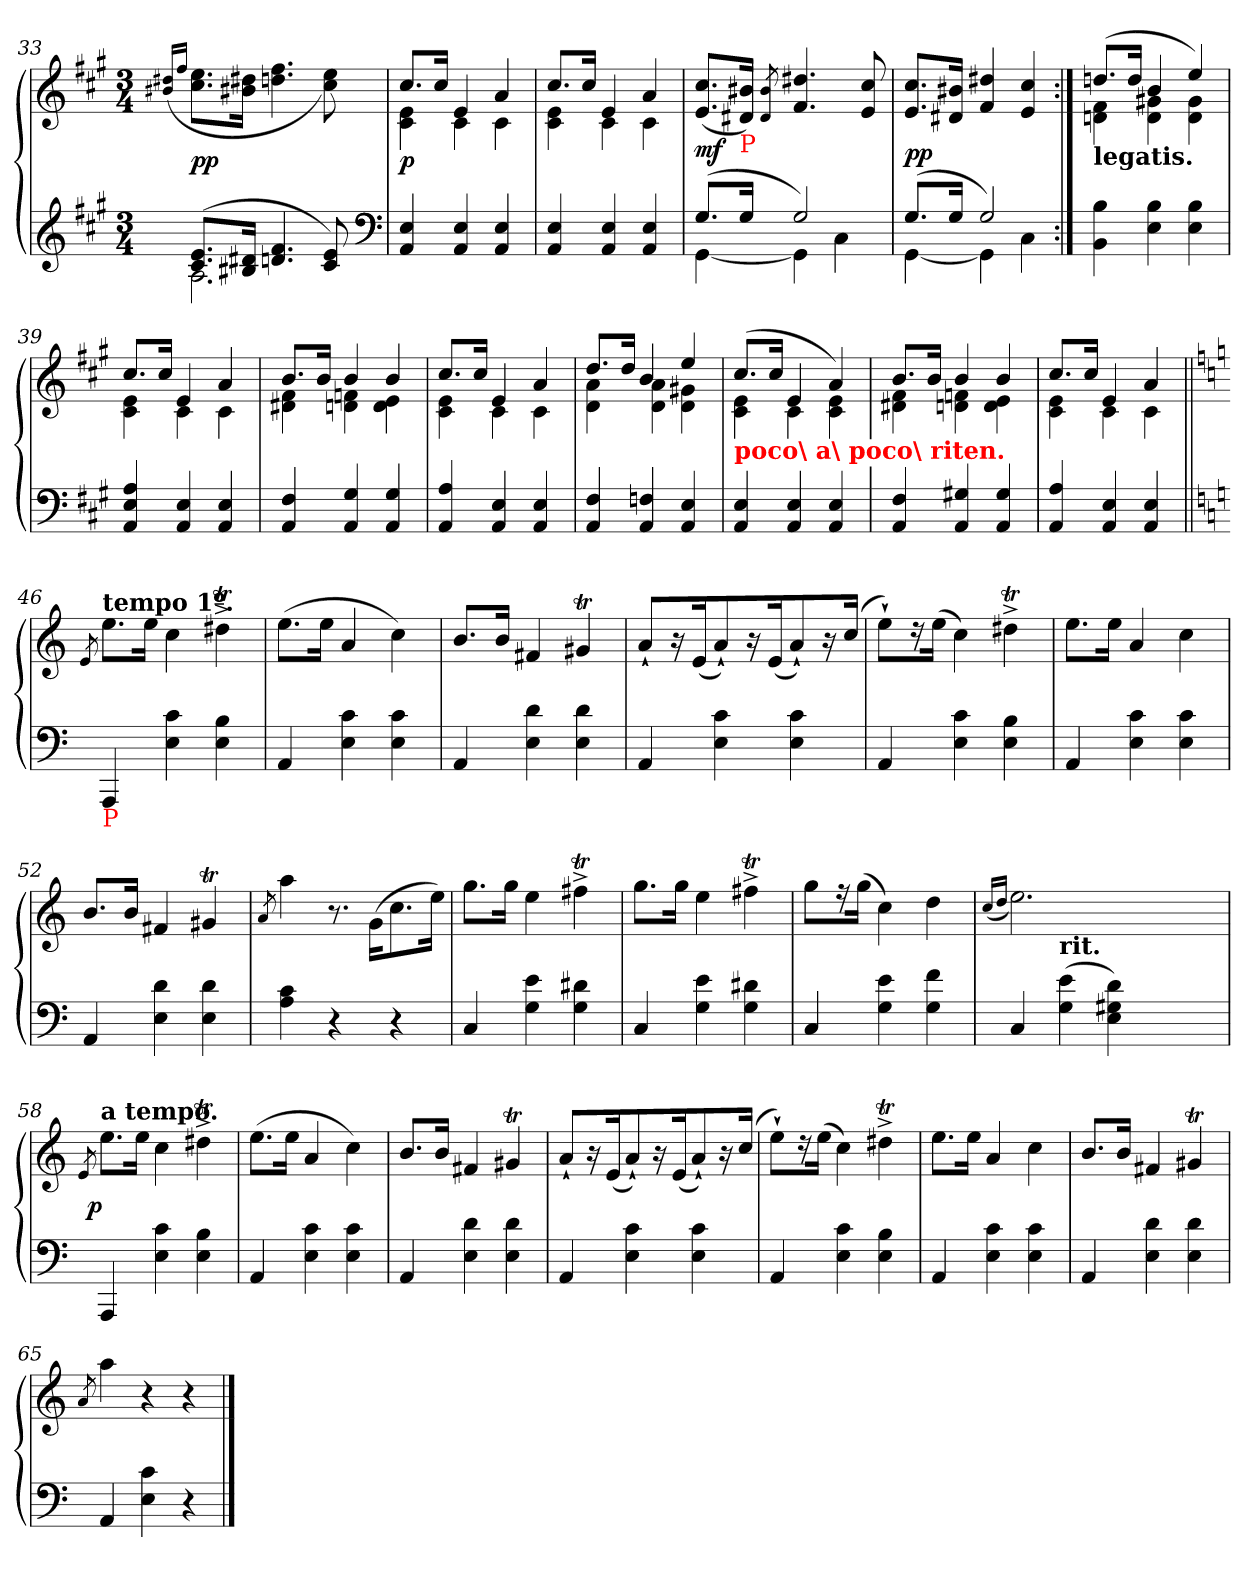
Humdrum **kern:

**kern	**kern	**dynam
*part1	*part1	*part1
*staff2	*staff1	*staff1/2
*clefG2	*clefG2	*
*k[f#c#g#]	*k[f#c#g#]	*
*M3/4	*M3/4	*
=33	=33	=33
.	(>16qqdd#X/ 16qqb#X/LL	.
.	16qqff#JJ	.
*^	*	*
(>8.e 8.c#L	2.A	8.ee 8.cc#L	pp
16d#X 16B#XJk	.	16dd# 16b#Jk	.
4.f# 4.dn	.	4.ff# 4.ddn	.
8e 8c#)	.	8ee 8cc#)	.
*v	*v	*	*
*clefF4	*	*
=34	=34	=34
*	*^	*
4E 4AA	8.cc#L	4e 4c#	p
.	16cc#Jk	.	.
4E 4AA	4e	4c#	.
4E 4AA	4a	4c#	.
=35	=35	=35	=35
4E 4AA	8.cc#L	4e 4c#	.
.	16cc#Jk	.	.
4E 4AA	4e	4c#	.
4E 4AA	4a	4c#	.
*	*v	*v	*
=36	=36	=36
*^	*	*
(>8.G#L	[4GG#	(<8.cc# 8.eL	mf
!	!	!LO:TX:b:color=red:t=P	!
16G#Jk	.	16b#X 16d#XJk)	.
.	.	8qb#/ 8qd#/	.
2G#)	4GG#]	4.dd#X 4.f#	.
.	4C#	.	.
.	.	8cc# 8e	.
=37	=37	=37	=37
(>8.G#L	[4GG#	8.cc# 8.eL	pp
16G#Jk	.	16b#X 16d#XJk	.
2G#)	4GG#]	4dd#X 4f#	.
.	4C#	4cc# 4e	.
=38:|!	=38:|!	=38:|!	=38:|!
*	*	*^	*
!	!	!LO:TX:b:B:t=legatis.	!	!
*v	*v	*	*	*
4B 4BB	(>8.ddnL	4f# 4dn	.
.	16ddJk	.	.
4B 4E	4b	4g#X 4d	.
4B 4E	4ee)	4g# 4d	.
=39	=39	=39	=39
4A/ 4E/ 4AA/	8.cc#L	4e 4c#	.
.	16cc#Jk	.	.
4E 4AA	4e	4c#	.
4E 4AA	4a	4c#	.
=40	=40	=40	=40
4F#/ 4AA/	8.bL	4f# 4d#X	.
.	16bJk	.	.
4G#/ 4AA/	4b	4fn 4dn	.
4G#/ 4AA/	4b	4e 4d	.
=41	=41	=41	=41
4A/ 4AA/	8.cc#L	4e 4c#	.
.	16cc#Jk	.	.
4E 4AA	4e	4c#	.
4E 4AA	4a	4c#	.
=42	=42	=42	=42
4F# 4AA	8.ddL	4a 4d	.
.	16ddJk	.	.
4Fn 4AA	4b	4a 4d	.
4E 4AA	4ee	4g#X 4d	.
=43	=43	=43	=43
!	!LO:TX:b:B:color=red:t=poco\ a\ poco\ riten.	!	!
4E 4AA	(>8.cc#L	4e 4c#	.
.	16cc#Jk	.	.
4E 4AA	4e	4c#	.
4E 4AA	4a)	4e 4c#	.
=44	=44	=44	=44
4F#/ 4AA/	8.bL	4f# 4d#X	.
.	16bJk	.	.
4G#X/ 4AA/	4b	4fn 4dn	.
4G#/ 4AA/	4b	4e 4d	.
=45	=45	=45	=45
4A/ 4AA/	8.cc#L	4e 4c#	.
.	16cc#Jk	.	.
4E 4AA	4e	4c#	.
4E 4AA	4a	4c#	.
*	*v	*v	*
=46||	=46||	=46||
*k[]	*k[]	*
.	8qe	.
!	!LO:TX:a:B:t=tempo 1º.	!
!LO:TX:b:color=red:t=P	!	!
4AAA	8.eeL	.
.	16eeJk	.
4c 4E	4cc	.
4B 4E	4dd#Xt^<	.
=47	=47	=47
4AA	(>8.eeL	.
.	16eeJk	.
4c 4E	4a/	.
4c 4E	4cc)	.
=48	=48	=48
4AA	8.b/L	.
.	16bJk	.
4d 4E	4f#X	.
4d 4E	4g#Xt	.
=49	=49	=49
4AA	8a`<L	.
.	16r	.
.	(<16ek	.
4c 4E	8a`<)	.
.	16r	.
.	(<16ek	.
4c 4E	8a`<)	.
.	16r	.
.	(>16ccJk	.
=50	=50	=50
4AA	8ee`>L)	.
.	16rdd	.
.	(>16eeJk	.
4c 4E	4cc)	.
4B 4E	4dd#Xt^<	.
=51	=51	=51
4AA	8.eeL	.
.	16eeJk	.
4c 4E	4a/	.
4c 4E	4cc	.
=52	=52	=52
4AA	8.b/L	.
.	16bJk	.
4d 4E	4f#X	.
4d 4E	4g#Xt	.
=53	=53	=53
.	8qa/	.
4c 4A	4aa	.
4r	8.r	.
.	(>16g\KL	.
4r	8.cc	.
.	16eeJk)	.
=54	=54	=54
4C	8.ggL	.
.	16ggJk	.
4e 4G	4ee	.
4d#X 4G	4ff#Xt^<	.
=55	=55	=55
4C	8.ggL	.
.	16ggJk	.
4e 4G	4ee	.
4d#X 4G	4ff#Xt^<	.
=56	=56	=56
4C	8ggL	.
.	16rff	.
.	(>16ggJk	.
4e 4G	4cc)	.
4f 4G	4dd	.
=57	=57	=57
.	(>16qqcc/LL	.
.	16qqddJJ	.
*	*^	*
4C	2.ee)	4ryy	.
!	!	!LO:TX:b:B:t=rit.	!
(>4e 4G	.	1ryy	.
4d 4G#X 4E)	.	.	.
2ryy	2ryy	.	.
*	*v	*v	*
=58	=58	=58
.	8qe/	.
!	!LO:TX:a:B:t=a tempo.	!
!	!	!LO:DY:rj
4AAA	8.eeL	p
.	16eeJk	.
4c 4E	4cc	.
4B 4E	4dd#Xt^<	.
=59	=59	=59
4AA	(>8.eeL	.
.	16eeJk	.
4c 4E	4a/	.
4c 4E	4cc)	.
=60	=60	=60
4AA	8.b/L	.
.	16bJk	.
4d 4E	4f#X	.
4d 4E	4g#Xt	.
=61	=61	=61
4AA	8a`<L	.
.	16r	.
.	(<16ek	.
4c 4E	8a`<)	.
.	16r	.
.	(<16ek	.
4c 4E	8a`<)	.
.	16r	.
.	(>16ccJk	.
=62	=62	=62
4AA	8ee`>L)	.
.	16rdd	.
.	(>16eeJk	.
4c 4E	4cc)	.
4B 4E	4dd#Xt^<	.
=63	=63	=63
4AA	8.eeL	.
.	16eeJk	.
4c 4E	4a/	.
4c 4E	4cc	.
=64	=64	=64
4AA	8.b/L	.
.	16bJk	.
4d 4E	4f#X	.
4d 4E	4g#Xt	.
=65	=65	=65
.	8qa/	.
4AA	4aa	.
4c 4E	4r	.
4r	4r	.
==	==	==
*-	*-	*-
